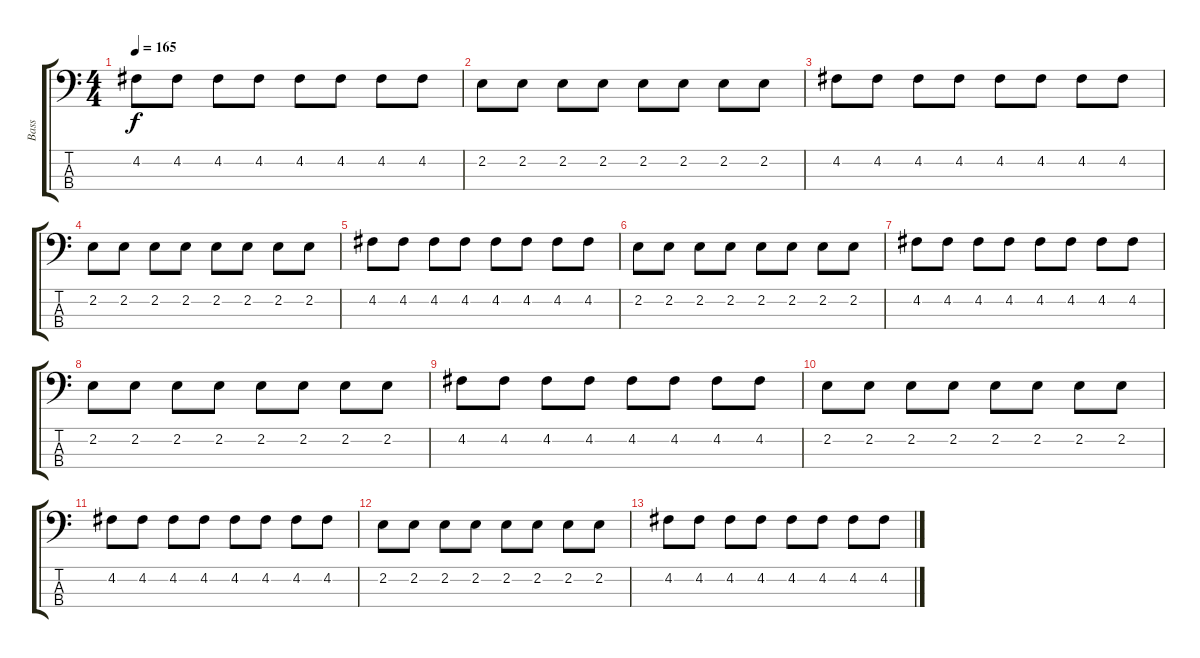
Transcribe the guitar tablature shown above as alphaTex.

\track ("Bass" "Bass") {instrument electricbassfinger}
\staff {score tabs}
\tuning (G2 D2 A1 E1) {hide}
\ts (4 4)
\tempo 165
\clef f4
\ks c
4.2.8{dy f} 4.2.8 4.2.8 4.2.8 4.2.8 4.2.8 4.2.8 4.2.8 |
2.2.8 2.2.8 2.2.8 2.2.8 2.2.8 2.2.8 2.2.8 2.2.8 |
4.2.8 4.2.8 4.2.8 4.2.8 4.2.8 4.2.8 4.2.8 4.2.8 |
2.2.8 2.2.8 2.2.8 2.2.8 2.2.8 2.2.8 2.2.8 2.2.8 |
4.2.8 4.2.8 4.2.8 4.2.8 4.2.8 4.2.8 4.2.8 4.2.8 |
2.2.8 2.2.8 2.2.8 2.2.8 2.2.8 2.2.8 2.2.8 2.2.8 |
4.2.8 4.2.8 4.2.8 4.2.8 4.2.8 4.2.8 4.2.8 4.2.8 |
2.2.8 2.2.8 2.2.8 2.2.8 2.2.8 2.2.8 2.2.8 2.2.8 |
4.2.8 4.2.8 4.2.8 4.2.8 4.2.8 4.2.8 4.2.8 4.2.8 |
2.2.8{volume 14} 2.2.8{volume 13} 2.2.8{volume 13} 2.2.8{volume 12} 2.2.8{volume 12} 2.2.8{volume 12} 2.2.8{volume 11} 2.2.8{volume 11} |
4.2.8{volume 10} 4.2.8{volume 10} 4.2.8{volume 10} 4.2.8{volume 9} 4.2.8{volume 9} 4.2.8{volume 8} 4.2.8{volume 8} 4.2.8{volume 7} |
2.2.8{volume 7} 2.2.8{volume 6} 2.2.8{volume 6} 2.2.8{volume 6} 2.2.8{volume 5} 2.2.8{volume 5} 2.2.8{volume 4} 2.2.8{volume 4} |
4.2.8{volume 3} 4.2.8{volume 3} 4.2.8{volume 2} 4.2.8{volume 2} 4.2.8{volume 2} 4.2.8{volume 1} 4.2.8{volume 1} 4.2.8{volume 0}
